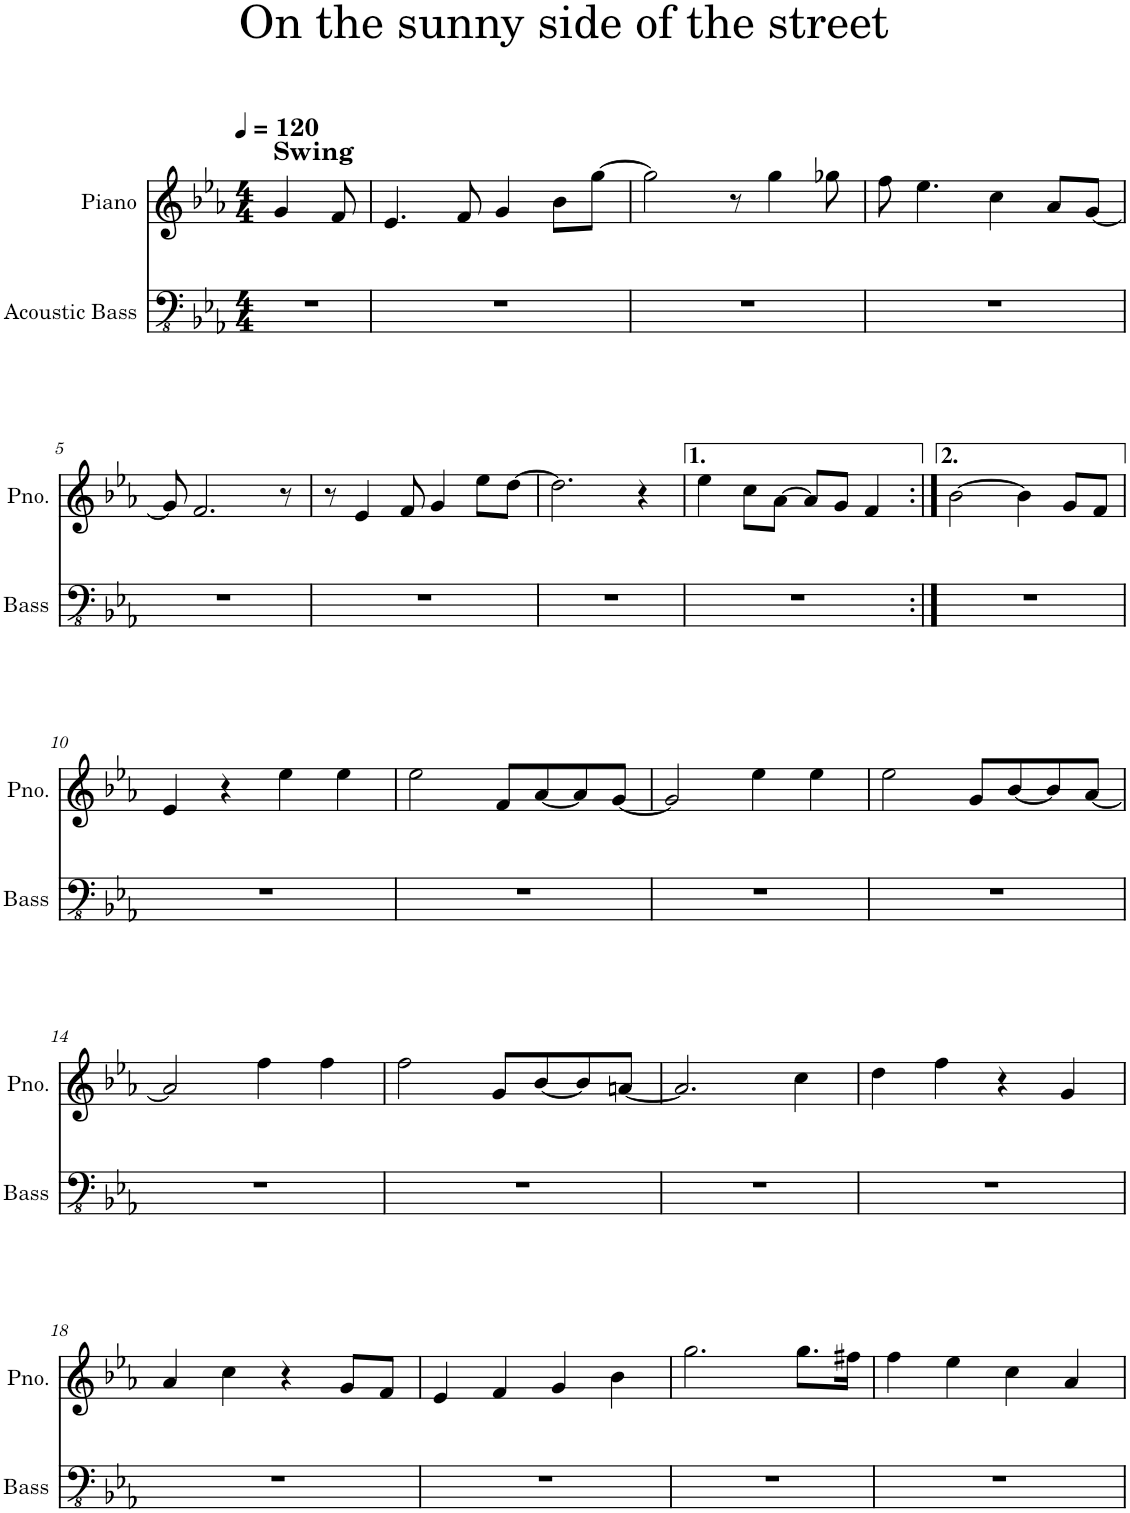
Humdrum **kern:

**kern	**kern
*part2	*part1
*staff2	*staff1
*I"Acoustic Bass	*I"Piano
*I'Bass	*I'Pno.
*clefFv4	*clefG2
*k[b-e-a-]	*k[b-e-a-]
*M4/4	*M4/4
*MM120	*MM120
=1	=1
!	!LO:TX:a:B:t=Swing
1r	4g/
.	8f/
.	2ryy
.	8ryy
=2	=2
1r	4.e-/
.	8f/
.	4g/
.	8b-\L
.	[8gg\J
=3	=3
1r	2gg\]
.	8r
.	4gg\
.	8gg-X\
=4	=4
1r	8ff\
.	4.ee-\
.	4cc\
.	8a-/L
.	[8g/J
!!LO:LB:g=z
=5	=5
1r	8g/]
.	2.f/
.	8r
=6	=6
1r	8r
.	4e-/
.	8f/
.	4g/
.	8ee-\L
.	[8dd\J
=7	=7
1r	2.dd\]
.	4r
=8	=8
1r	4ee-\
.	8cc\L
.	[8a-\J
.	8a-/L]
.	8g/J
.	4f/
=9:|!	=9:|!
1r	[2b-\
.	4b-\]
.	8g/L
.	8f/J
!!LO:LB:g=z
=10	=10
1r	4e-/
.	4r
.	4ee-\
.	4ee-\
=11	=11
1r	2ee-\
.	8f/L
.	[8a-/
.	8a-/]
.	[8g/J
=12	=12
1r	2g/]
.	4ee-\
.	4ee-\
=13	=13
1r	2ee-\
.	8g/L
.	[8b-/
.	8b-/]
.	[8a-/J
!!LO:LB:g=z
=14	=14
1r	2a-/]
.	4ff\
.	4ff\
=15	=15
1r	2ff\
.	8g/L
.	[8b-/
.	8b-/]
.	[8an/J
=16	=16
1r	2.a/]
.	4cc\
=17	=17
1r	4dd\
.	4ff\
.	4r
.	4g/
!!LO:LB:g=z
=18	=18
1r	4a-/
.	4cc\
.	4r
.	8g/L
.	8f/J
=19	=19
1r	4e-/
.	4f/
.	4g/
.	4b-\
=20	=20
1r	2.gg\
.	8.gg\L
.	16ff#X\Jk
=21	=21
1r	4ff\
.	4ee-\
.	4cc\
.	4a-/
=	=
*-	*-
